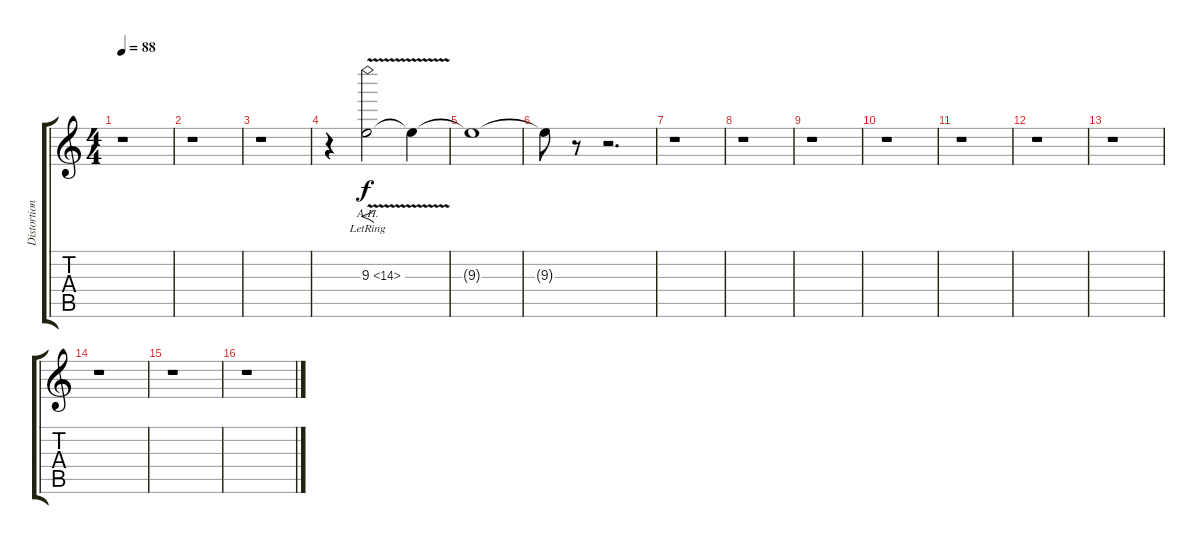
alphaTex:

\track ("Distortion Guitar (2)" "Distortion") {instrument distortionguitar}
\staff {score tabs}
\tuning (E4 B3 G3 D3 A2 E2) {hide}
\ts (4 4)
\tempo 88
\clef g2
\ks c
r.1{dy f} |
r.1 |
r.1 |
r.4 9.3{ah 5 v lr}.2{f} 9.3{t}.4 |
9.3{t}.1 |
9.3{t}.8 r.8 r.2{d} |
r.1 |
r.1 |
r.1 |
r.1 |
r.1 |
r.1 |
r.1 |
r.1 |
r.1 |
r.1
